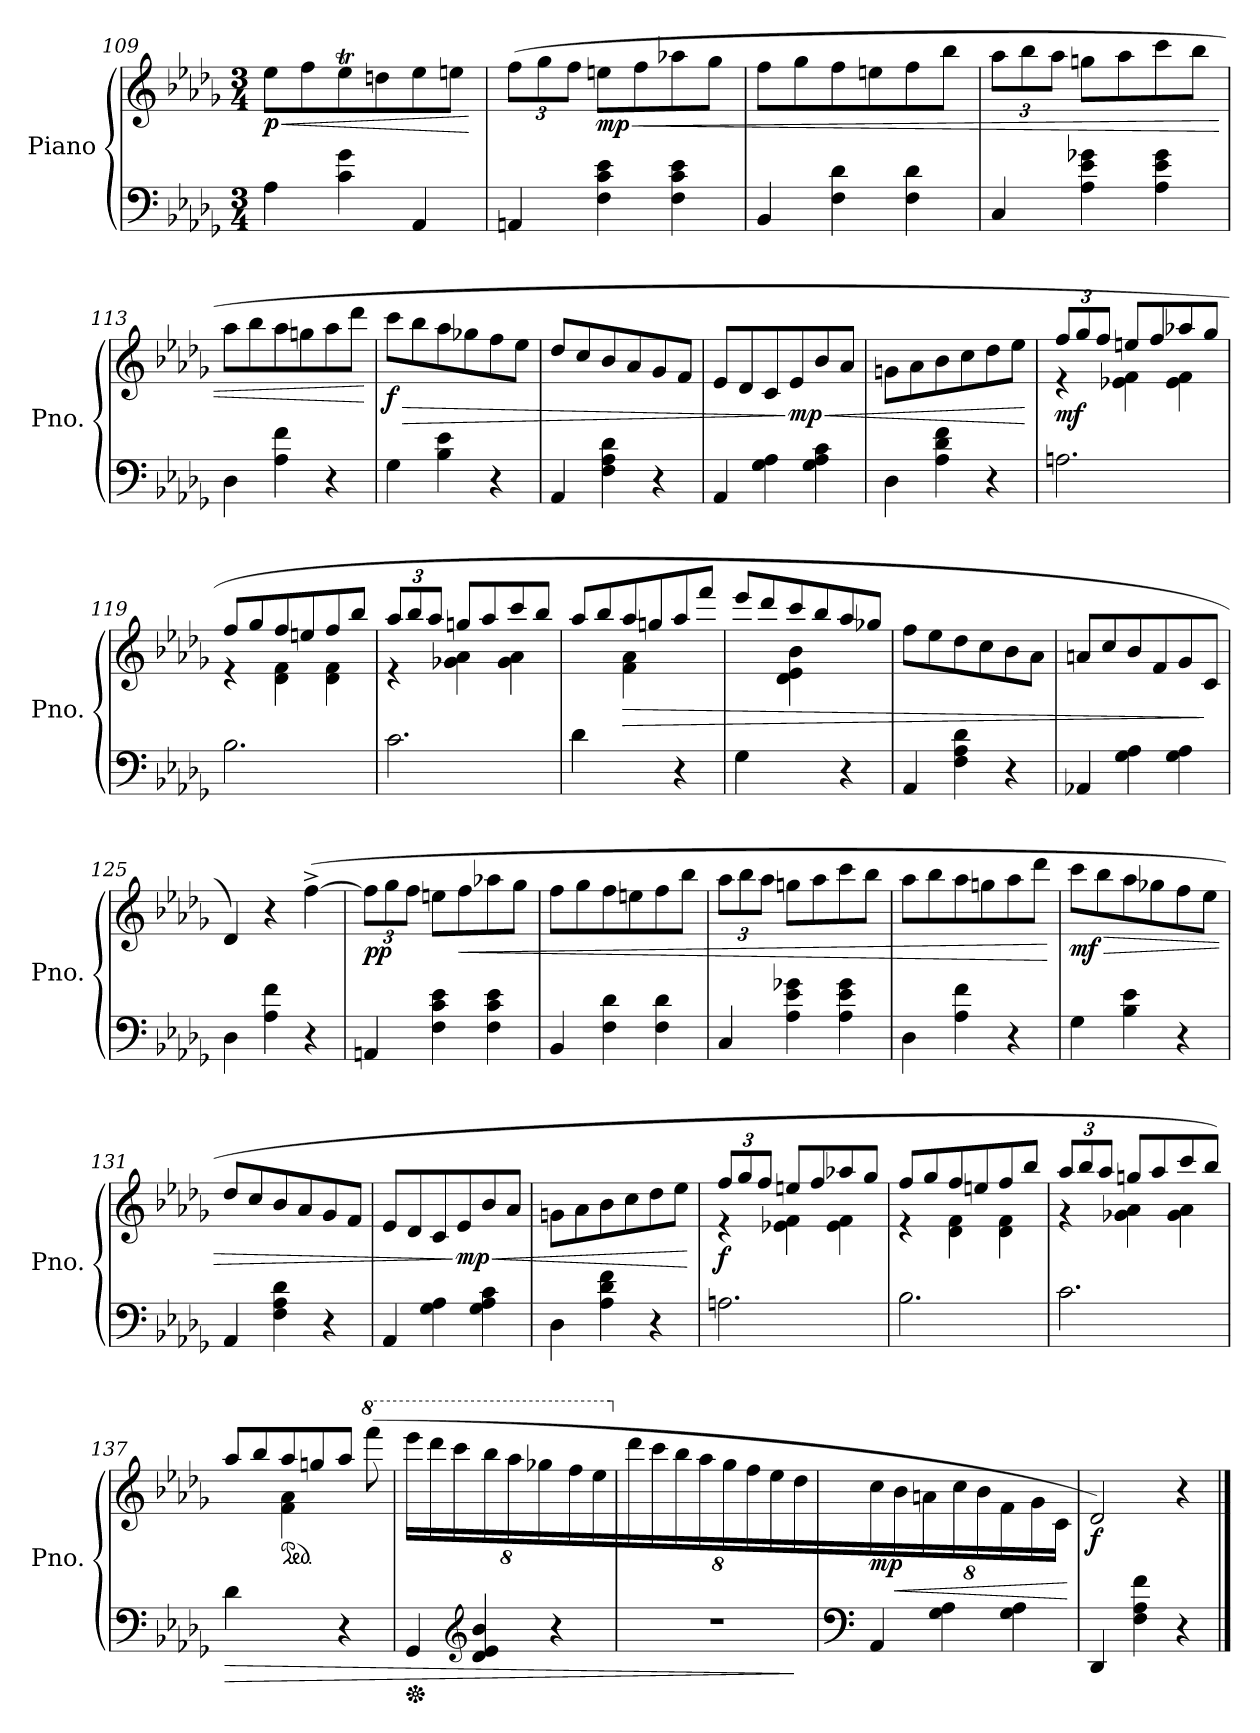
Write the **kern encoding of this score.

**kern	**kern	**dynam
*part1	*part1	*part1
*staff2	*staff1	*staff1/2
*I"Piano	*	*
*I'Pno.	*	*
*clefF4	*clefG2	*
*k[b-e-a-d-g-]	*k[b-e-a-d-g-]	*
*M3/4	*M3/4	*
=109	=109	=109
!	!	!LO:HP:b
!	!	!LO:DY:n=1:b
4A-\	8ee-\L	< p
.	8ff\	.
4c\ 4g-\	8ee-T\	.
.	8ddn\	.
4AA-/	8ee-\	.
.	8een\J	.
.	.	[
=110	=110	=110
*	*Xbrackettup	*
4AAn/	(12ff\L	.
.	12gg-\	.
.	12ff\J	.
!	!	!LO:HP:b
!	!	!LO:DY:n=1:b
4F\ 4c\ 4e-\	8een\L	< mp
.	8ff\	.
4F\ 4c\ 4e-\	8aa-X\	.
.	8gg-\J	.
!!LO:PB:g=z
=111	=111	=111
4BB-/	8ff\L	.
.	8gg-\	.
4F\ 4d-\	8ff\	.
.	8een\	.
4F\ 4d-\	8ff\	.
.	8bb-\J	.
=112	=112	=112
4C/	12aa-\L	.
.	12bb-\	.
.	12aa-\J	.
4A-\ 4e-\ 4g-X\	8ggn\L	.
.	8aa-\	.
4A-\ 4e-\ 4g-\	8ccc\	.
.	8bb-\J	.
=113	=113	=113
4D-\	8aa-\L	.
.	8bb-\	.
4A-\ 4f\	8aa-\	.
.	8ggn\	.
4r	8aa-\	.
.	8ddd-\J	.
.	.	[
=114	=114	=114
!	!	!LO:HP:b
!	!	!LO:DY:n=1:b
4G-\	8ccc\L	> f
.	8bb-\	.
4B-\ 4e-\	8aa-\	.
.	8gg-X\	.
4r	8ff\	.
.	8ee-\J	.
=115	=115	=115
4AA-/	8dd-/L	.
.	8cc/	.
4F\ 4A-\ 4d-\	8b-/	.
.	8a-/	.
4r	8g-/	.
.	8f/J	.
!!LO:LB:g=z
=116	=116	=116
4AA-/	8e-/L	.
.	8d-/	.
4G-\ 4A-\	8c/	.
!	!	!LO:HP:n=1:b
!	!	!LO:DY:n=1:b
.	8e-/	] < mp
4G-\ 4A-\ 4c\	8b-/	.
.	8a-/J	.
=117	=117	=117
4D-\	8gn\L	.
.	8a-\	.
4A-\ 4d-\ 4f\	8b-\	.
.	8cc\	.
4r	8dd-\	.
.	8ee-\J	.
.	.	[
=118	=118	=118
*	*^	*
!	!	!	!LO:DY:b
2.An\	12ff/L	4r	mf
.	12gg-/	.	.
.	12ff/J	.	.
.	8een/L	4e-X\ 4f\	.
.	8ff/	.	.
.	8aa-X/	4e-\ 4f\	.
.	8gg-/J	.	.
=119	=119	=119	=119
2.B-\	8ff/L	4r	.
.	8gg-/	.	.
.	8ff/	4d-\ 4f\	.
.	8een/	.	.
.	8ff/	4d-\ 4f\	.
.	8bb-/J	.	.
=120	=120	=120	=120
2.c\	12aa-/L	4r	.
.	12bb-/	.	.
.	12aa-/J	.	.
.	8ggn/L	4g-X\ 4a-\	.
.	8aa-/	.	.
.	8ccc/	4g-\ 4a-\	.
.	8bb-/J	.	.
!!LO:LB:g=z	!!
=121	=121	=121	=121
4d-\	8aa-/L	4ryy	.
.	8bb-/	.	.
!	!	!	!LO:HP:b
4ryy	8aa-/	4f\ 4a-\	>
.	8ggn/	.	.
4r	8aa-/	4ryy	.
.	8fff/J	.	.
=122	=122	=122	=122
4G-\	8eee-/L	4ryy	.
.	8ddd-/	.	.
4ryy	8ccc/	4d-\ 4e-\ 4b-\	.
.	8bb-/	.	.
4r	8aa-/	4ryy	.
.	8gg-X/J	.	.
*	*v	*v	*
=123	=123	=123
4AA-/	8ff\L	.
.	8ee-\	.
4F\ 4A-\ 4d-\	8dd-\	.
.	8cc\	.
4r	8b-\	.
.	8a-\J	.
=124	=124	=124
4AA-X/	8an/L	.
.	8cc/	.
4G-\ 4A-\	8b-/	.
.	8f/	.
4G-\ 4A-\	8g-/	.
.	8c/J	]
=125	=125	=125
4D-\	4d-/)	.
4A-\ 4f\	4r	.
4r	([4ff^\	.
!!LO:LB:g=z
=126	=126	=126
!	!	!LO:DY:b
4AAn/	12ff\L]	pp
.	12gg-\	.
.	12ff\J	.
4F\ 4c\ 4e-\	8een\L	.
!	!	!LO:HP:b
.	8ff\	<
4F\ 4c\ 4e-\	8aa-X\	.
.	8gg-\J	.
=127	=127	=127
4BB-/	8ff\L	.
.	8gg-\	.
4F\ 4d-\	8ff\	.
.	8een\	.
4F\ 4d-\	8ff\	.
.	8bb-\J	.
=128	=128	=128
4C/	12aa-\L	.
.	12bb-\	.
.	12aa-\J	.
4A-\ 4e-\ 4g-X\	8ggn\L	.
.	8aa-\	.
4A-\ 4e-\ 4g-\	8ccc\	.
.	8bb-\J	.
=129	=129	=129
4D-\	8aa-\L	.
.	8bb-\	.
4A-\ 4f\	8aa-\	.
.	8ggn\	.
4r	8aa-\	.
.	8ddd-\J	.
.	.	[
=130	=130	=130
!	!	!LO:HP:b
!	!	!LO:DY:n=1:b
4G-\	8ccc\L	> mf
.	8bb-\	.
4B-\ 4e-\	8aa-\	.
.	8gg-X\	.
4r	8ff\	.
.	8ee-\J	.
!!LO:LB:g=z
=131	=131	=131
4AA-/	8dd-/L	.
.	8cc/	.
4F\ 4A-\ 4d-\	8b-/	.
.	8a-/	.
4r	8g-/	.
.	8f/J	.
=132	=132	=132
4AA-/	8e-/L	.
.	8d-/	.
4G-\ 4A-\	8c/	.
!	!	!LO:HP:n=1:b
!	!	!LO:DY:n=1:b
.	8e-/	] < mp
4G-\ 4A-\ 4c\	8b-/	.
.	8a-/J	.
=133	=133	=133
4D-\	8gn\L	.
.	8a-\	.
4A-\ 4d-\ 4f\	8b-\	.
.	8cc\	.
4r	8dd-\	.
.	8ee-\J	.
.	.	[
=134	=134	=134
*	*^	*
!	!	!	!LO:DY:b
2.An\	12ff/L	4r	f
.	12gg-/	.	.
.	12ff/J	.	.
.	8een/L	4e-X\ 4f\	.
.	8ff/	.	.
.	8aa-X/	4e-\ 4f\	.
.	8gg-/J	.	.
=135	=135	=135	=135
2.B-\	8ff/L	4r	.
.	8gg-/	.	.
.	8ff/	4d-\ 4f\	.
.	8een/	.	.
.	8ff/	4d-\ 4f\	.
.	8bb-/J	.	.
!!LO:LB:g=z	!!
=136	=136	=136	=136
2.c\	12aa-/L	4r	.
.	12bb-/	.	.
.	12aa-/J	.	.
.	8ggn/L	4g-X\ 4a-\	.
.	8aa-/	.	.
.	8ccc/	4g-\ 4a-\	.
.	8bb-/J)	.	.
=137	=137	=137	=137
!	!	!	!LO:HP:b=2
4d-\	8aa-/L	4ryy	>
.	8bb-/	.	.
*	*ped	*	*
4ryy	8aa-/	4f\ 4a-\	.
.	8ggn/	.	.
4r	8aa-/J	4ryy	.
*	*8va	*	*
.	(8ffff\	.	.
*	*v	*v	*
=138	=138	=138
*Xped	*	*
4GG-/	32%3eeee-\L	.
.	32%3dddd-\	.
.	32%3cccc\	.
*clefG2	*	*
4d-/ 4e-/ 4b-/	.	.
.	32%3bbb-\	.
.	32%3aaa-\	.
.	32%3ggg-X\	.
4r	.	.
.	32%3fff\	.
.	32%3eee-\	.
=139	=139	=139
*	*X8va	*
2.r	32%3ddd-\	.
.	32%3ccc\	.
.	32%3bb-\	.
.	32%3aa-\	.
.	32%3gg-\	.
.	32%3ff\	.
.	32%3ee-\	.
.	32%3dd-\	]
=140	=140	=140
*clefF4	*	*
!	!	!LO:DY:b
4AA-/	32%3cc\	mp
!	!	!LO:HP:b
.	32%3b-\	<
.	32%3an\	.
4G-\ 4A-\	.	.
.	32%3cc\	.
.	32%3b-\	.
.	32%3f\	.
4G-\ 4A-\	.	.
.	32%3g-\	.
.	32%3c\J	.
.	.	[
=141	=141	=141
!	!	!LO:DY:b
4DD-/	2d-/)	f
4F\ 4A-\ 4f\	.	.
4r	4r	.
==	==	==
*-	*-	*-
